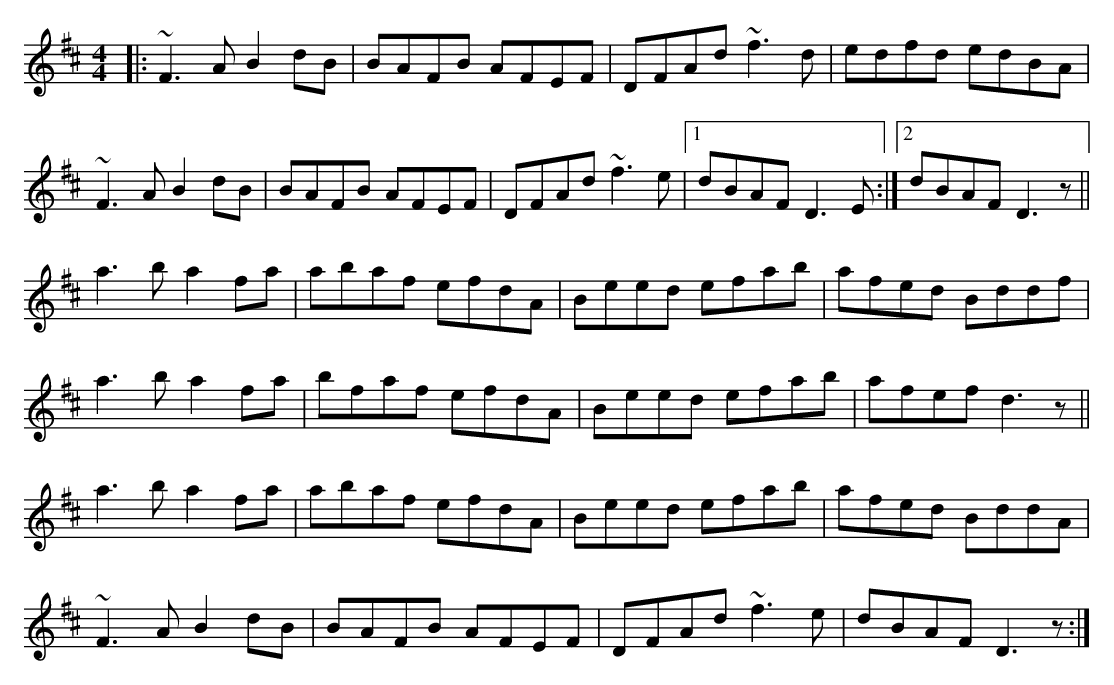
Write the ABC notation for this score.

X:1
M:4/4
K:D
|:~F3A B2dB|BAFB AFEF|DFAd ~f3d|edfd edBA|
~F3A B2dB|BAFB AFEF|DFAd ~f3e|1 dBAF D3E:|2 dBAFD3z||
a3b a2fa|abaf efdA|Beed efab|afed Bddf|
a3b a2fa|bfaf efdA|Beed efab|afef d3z||
a3b a2fa|abaf efdA|Beed efab|afed BddA|
~F3A B2dB|BAFB AFEF|DFAd ~f3e|dBAF D3z:|
